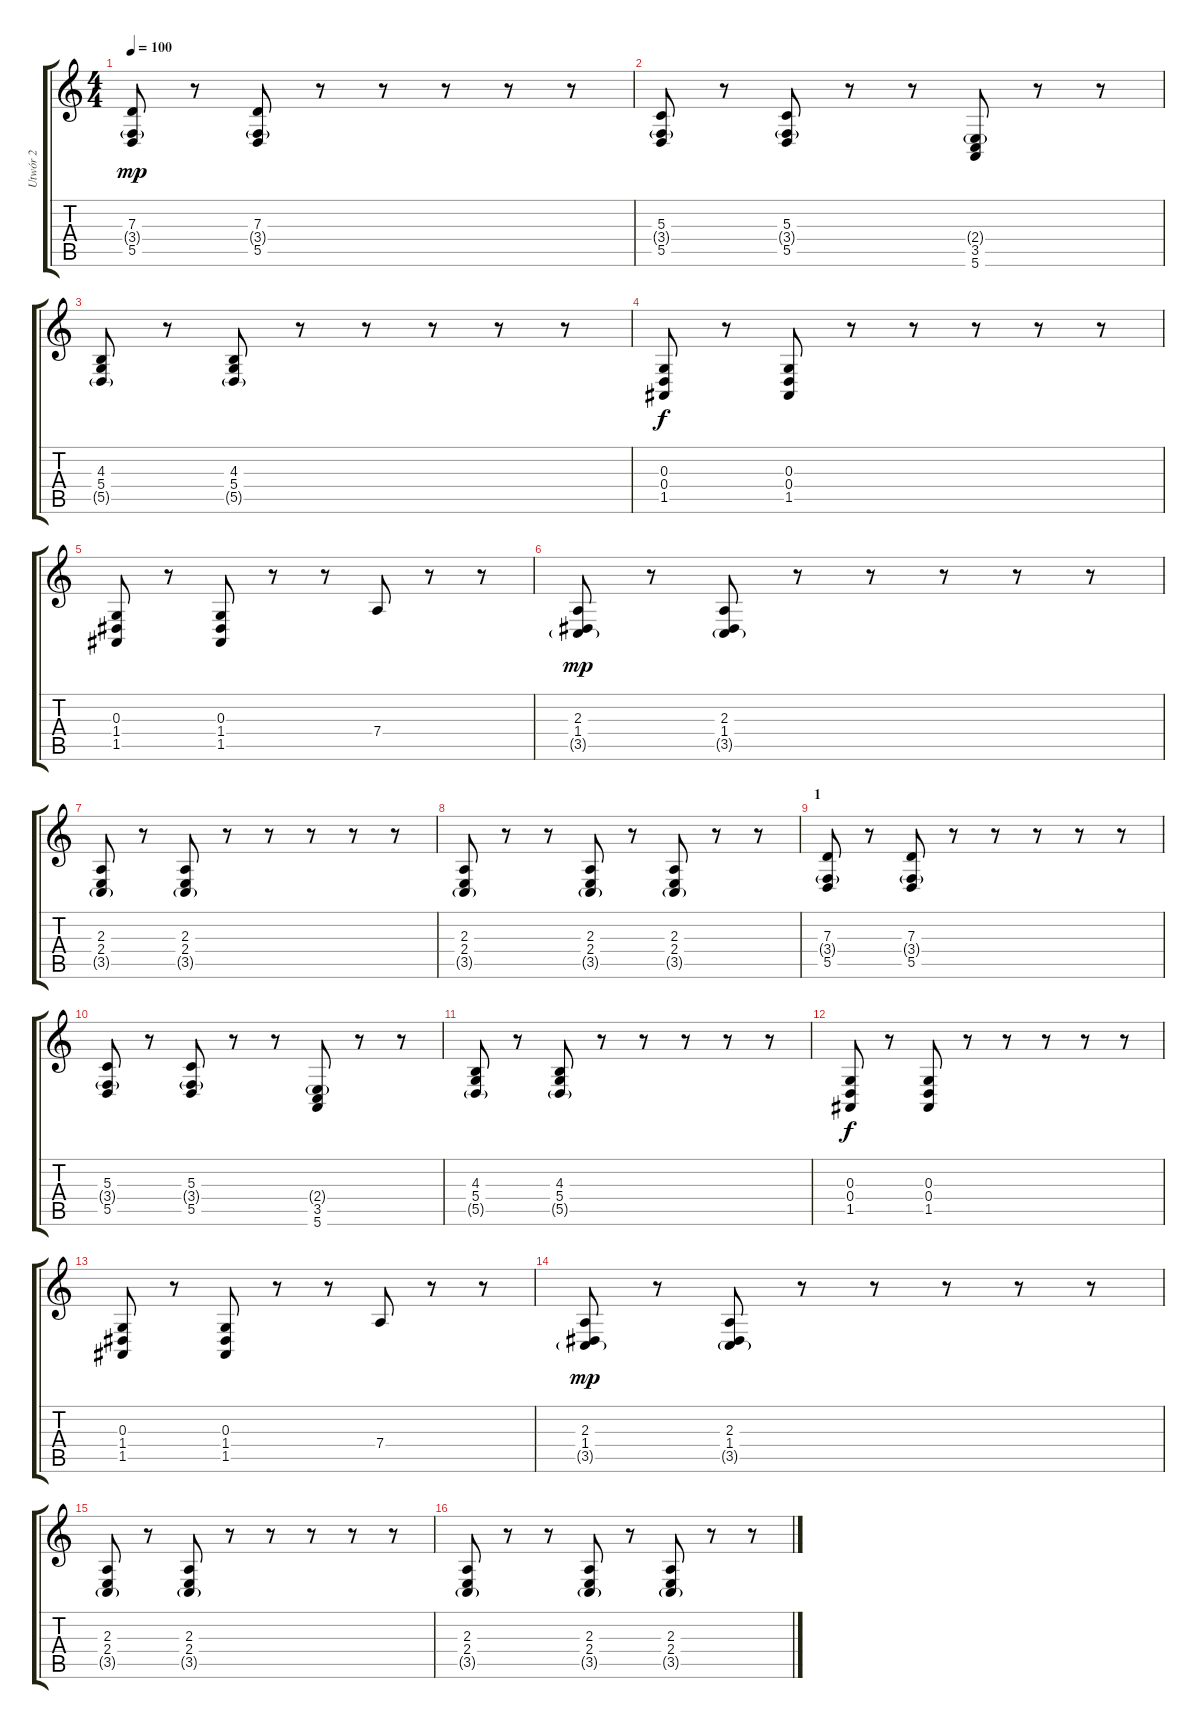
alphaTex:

\track ("Utwór 2" "Utwór 2") {instrument sitar}
\staff {score tabs}
\tuning (E4 B3 G3 D3 A2 E2) {hide}
\ts (4 4)
\tempo 100
\clef g2
\ks c
(7.3 3.4{g} 5.5).8{dy mp instrument sitar} r.8 (7.3 3.4{g} 5.5).8 r.8 r.8 r.8 r.8 r.8 |
(5.3 3.4{g} 5.5).8 r.8 (5.3 3.4{g} 5.5).8 r.8 r.8 (2.4{g} 3.5 5.6).8 r.8 r.8 |
(4.3 5.4 5.5{g}).8 r.8 (4.3 5.4 5.5{g}).8 r.8 r.8 r.8 r.8 r.8 |
(0.3 0.4 1.5).8{dy f} r.8 (0.3 0.4 1.5).8 r.8 r.8 r.8 r.8 r.8 |
(0.3 1.4 1.5).8 r.8 (0.3 1.4 1.5).8 r.8 r.8 7.4.8 r.8 r.8 |
(2.3 1.4 3.5{g}).8{dy mp} r.8 (2.3 1.4 3.5{g}).8 r.8 r.8 r.8 r.8 r.8 |
(2.3 2.4 3.5{g}).8 r.8 (2.3 2.4 3.5{g}).8 r.8 r.8 r.8 r.8 r.8 |
(2.3 2.4 3.5{g}).8 r.8 r.8 (2.3 2.4 3.5{g}).8 r.8 (2.3 2.4 3.5{g}).8 r.8 r.8 |
\section ("" "1")
(7.3 3.4{g} 5.5).8 r.8 (7.3 3.4{g} 5.5).8 r.8 r.8 r.8 r.8 r.8 |
(5.3 3.4{g} 5.5).8 r.8 (5.3 3.4{g} 5.5).8 r.8 r.8 (2.4{g} 3.5 5.6).8 r.8 r.8 |
(4.3 5.4 5.5{g}).8 r.8 (4.3 5.4 5.5{g}).8 r.8 r.8 r.8 r.8 r.8 |
(0.3 0.4 1.5).8{dy f} r.8 (0.3 0.4 1.5).8 r.8 r.8 r.8 r.8 r.8 |
(0.3 1.4 1.5).8 r.8 (0.3 1.4 1.5).8 r.8 r.8 7.4.8 r.8 r.8 |
(2.3 1.4 3.5{g}).8{dy mp} r.8 (2.3 1.4 3.5{g}).8 r.8 r.8 r.8 r.8 r.8 |
(2.3 2.4 3.5{g}).8 r.8 (2.3 2.4 3.5{g}).8 r.8 r.8 r.8 r.8 r.8 |
(2.3 2.4 3.5{g}).8 r.8 r.8 (2.3 2.4 3.5{g}).8 r.8 (2.3 2.4 3.5{g}).8 r.8 r.8
